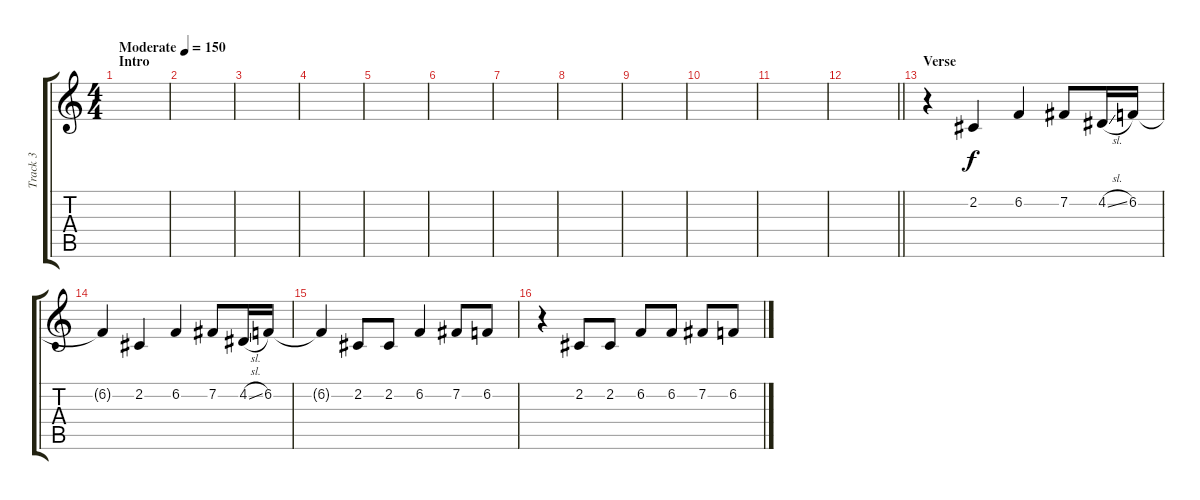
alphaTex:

\track ("Track 3" "Track 3") {instrument tenorsax}
\staff {score tabs}
\tuning (E4 B3 G3 D3 A2 E2) {hide}
\ts (4 4)
\section ("" "Intro")
\tempo (150 "Moderate")
\clef g2
\ks c
|
|
|
|
|
|
|
|
|
|
|
\barLineRight lightlight
|
\section ("" "Verse")
r.4 2.2.4 6.2.4 7.2.8 4.2{sl}.16 6.2.16 |
6.2{t}.4 2.2.4 6.2.4 7.2.8 4.2{sl}.16 6.2.16 |
6.2{t}.4 2.2.8 2.2.8 6.2.4 7.2.8 6.2.8 |
r.4 2.2.8 2.2.8 6.2.8 6.2.8 7.2.8 6.2.8
